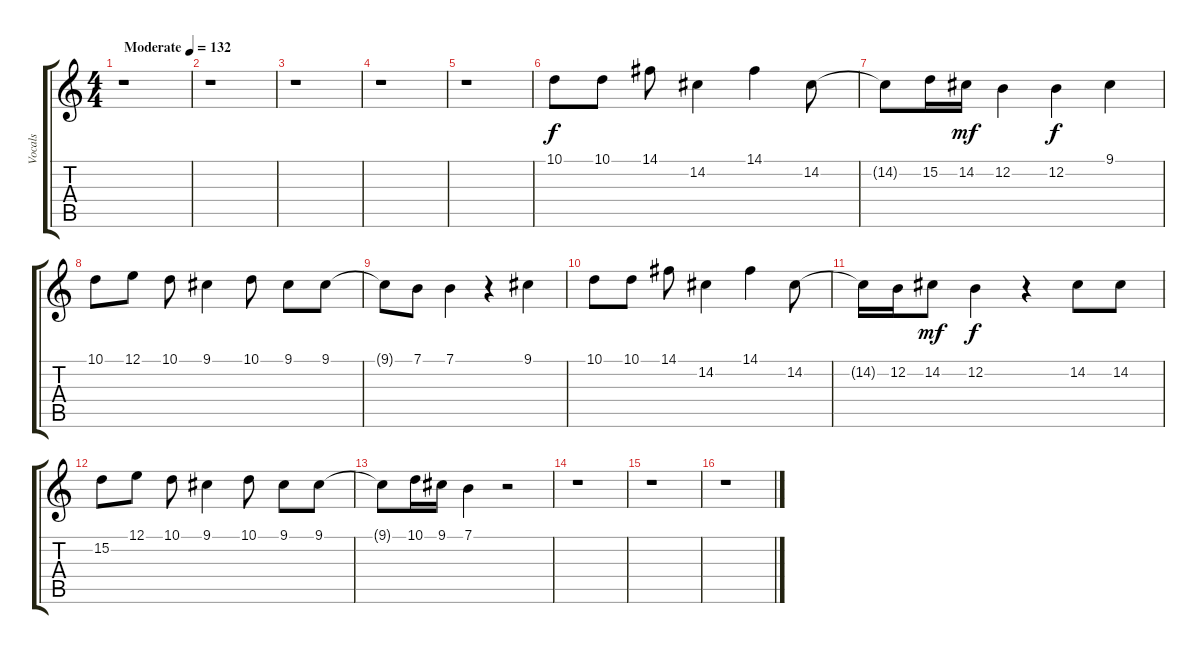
\track ("Vocals" "Vocals") {instrument panflute}
\staff {score tabs}
\tuning (E4 B3 G3 D3 A2 E2) {hide}
\ts (4 4)
\tempo (132 "Moderate")
\clef g2
\ks c
r.1{dy f instrument panflute} |
r.1 |
r.1 |
r.1 |
r.1 |
10.1.8 10.1.8 14.1.8 14.2.4 14.1.4 14.2.8 |
14.2{t}.8 15.2.16 14.2.16{dy mf} 12.2.4 12.2.4{dy f} 9.1.4 |
10.1.8 12.1.8 10.1.8 9.1.4 10.1.8 9.1.8 9.1.8 |
9.1{t}.8 7.1.8 7.1.4 r.4 9.1.4 |
10.1.8 10.1.8 14.1.8 14.2.4 14.1.4 14.2.8 |
14.2{t}.16 12.2.16 14.2.8{dy mf} 12.2.4{dy f} r.4 14.2.8 14.2.8 |
15.2.8 12.1.8 10.1.8 9.1.4 10.1.8 9.1.8 9.1.8 |
9.1{t}.8 10.1.16 9.1.16 7.1.4 r.2 |
r.1 |
r.1 |
r.1
